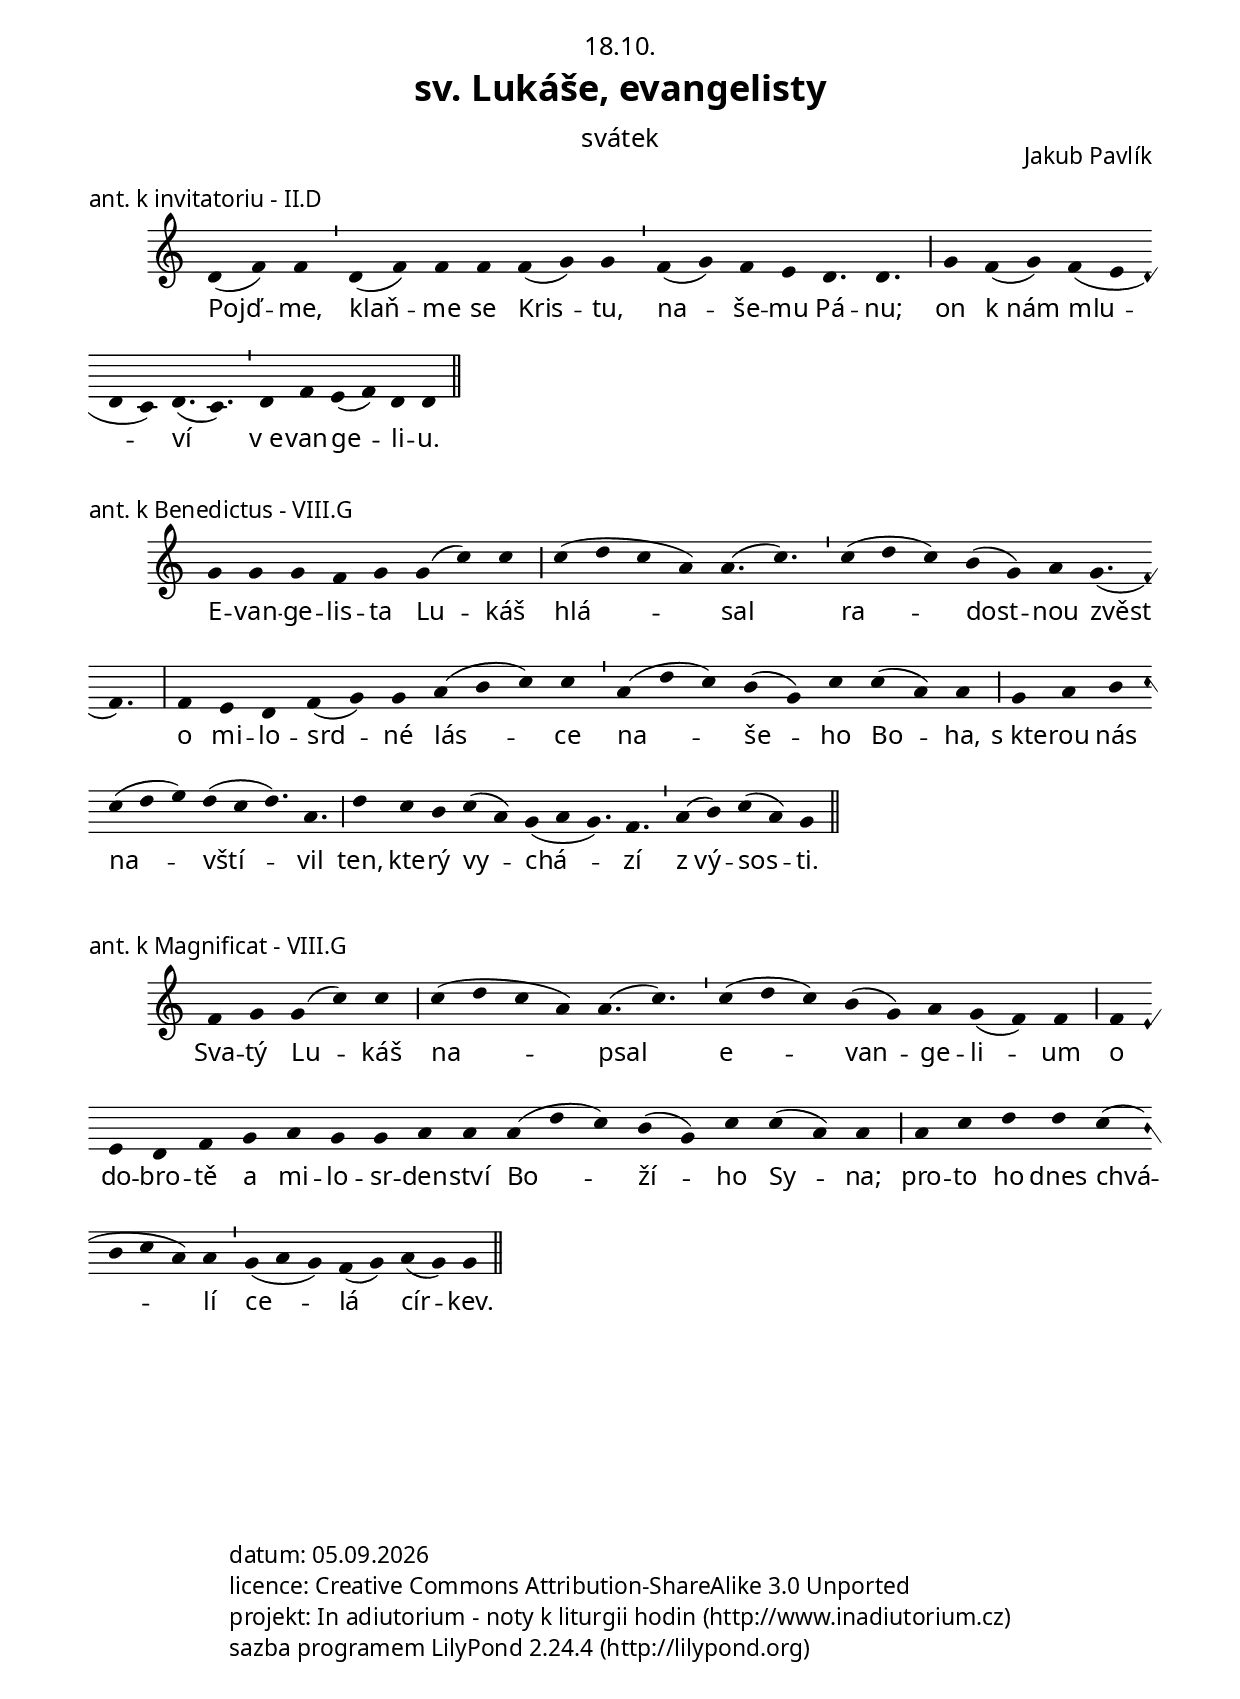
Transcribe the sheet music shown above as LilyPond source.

\version "2.15.37"

\include "../spolecne.ly"

\header {
  title = \markup\titleSvatek
            "sv. Lukáše, evangelisty"
            "svátek"
            18.10.
  composer = "Jakub Pavlík"
}

\score {
  \relative c' {
    \choralniRezim
    d4( f) f \barMin
    d( f) f f f( g) g \barMin f( g) f e d4. d \barMaior
    g4 f( g) f( e d c) d4.( c) \barMin d4 f e( f) d d \barFinalis
  }
  \addlyrics {
    Pojď -- me, klaň -- me se Kris -- tu, na -- še -- mu Pá -- nu;
    on k_nám mlu -- ví v_e -- van -- ge -- li -- u.
  }
  \header {
    quid = "ant. k invitatoriu"
    modus = "II"
    differentia = "D"
    psalmus = ""
    id = "invit"
    fons = "evangelista Marek, 25.4."
    fial = "sanktoral/0425marek.ly#invit?-aleluja"
    piece = \markup {\sestavTitulekBezZalmu}
  }
}

\score {
  \relative c'' {
    \choralniRezim
    g4 g g f g g( c) c \barMaior
    c( d c a) a4.( c) \barMin c4( d c) b( g) a g4.( f) \barMax
    f4 e d f( g) g a( b c) c \barMin a( d c) b( g) c c( a) a \barMaior
    g a b c( d e) d( c d4.) a \barMaior
    d4 c b c( a) g( a g4.) f \barMin  a4( b) c( a) g \barFinalis
  }
  \addlyrics {
    E -- van -- ge -- lis -- ta Lu -- káš
    hlá -- sal ra -- dost -- nou zvěst
    o mi -- lo -- srd -- né lás -- ce na -- še -- ho Bo -- ha,
    s_kte -- rou nás na -- vští -- vil
    ten, kte -- rý vy -- chá -- zí z_vý -- sos -- ti.
  }
  \header {
    quid = "ant. k Benedictus"
    modus = "VIII" % std. rozsah modu VIII opousti az v zaveru
    differentia = "G"
    psalmus = ""
    id = "aben"
    piece = \markup {\sestavTitulekBezZalmu}
  }
}

\score {
  \relative c' {
    \choralniRezim
    f4 g g( c) c \barMaior c( d c a) a4.( c) \barMin c4( d c) b( g) a g( f) f \barMaior
    f e d f g a g g a a a( d c) b( g) c c( a) a \barMaior
    a c d d c( b c a) a \barMin g( a g) f( g) a( g) g \barFinalis
  }
  \addlyrics {
    Sva -- tý Lu -- káš na -- psal e -- van -- ge -- li -- um
    o do -- bro -- tě a mi -- lo -- sr -- den -- ství Bo -- ží -- ho Sy -- na;
    pro -- to ho dnes chvá -- lí ce -- lá cír -- kev.
  }
  \header {
    quid = "ant. k Magnificat"
    modus = "VIII"
    differentia = "G"
    psalmus = ""
    id = "amag"
    piece = \markup {\sestavTitulekBezZalmu}
  }
}